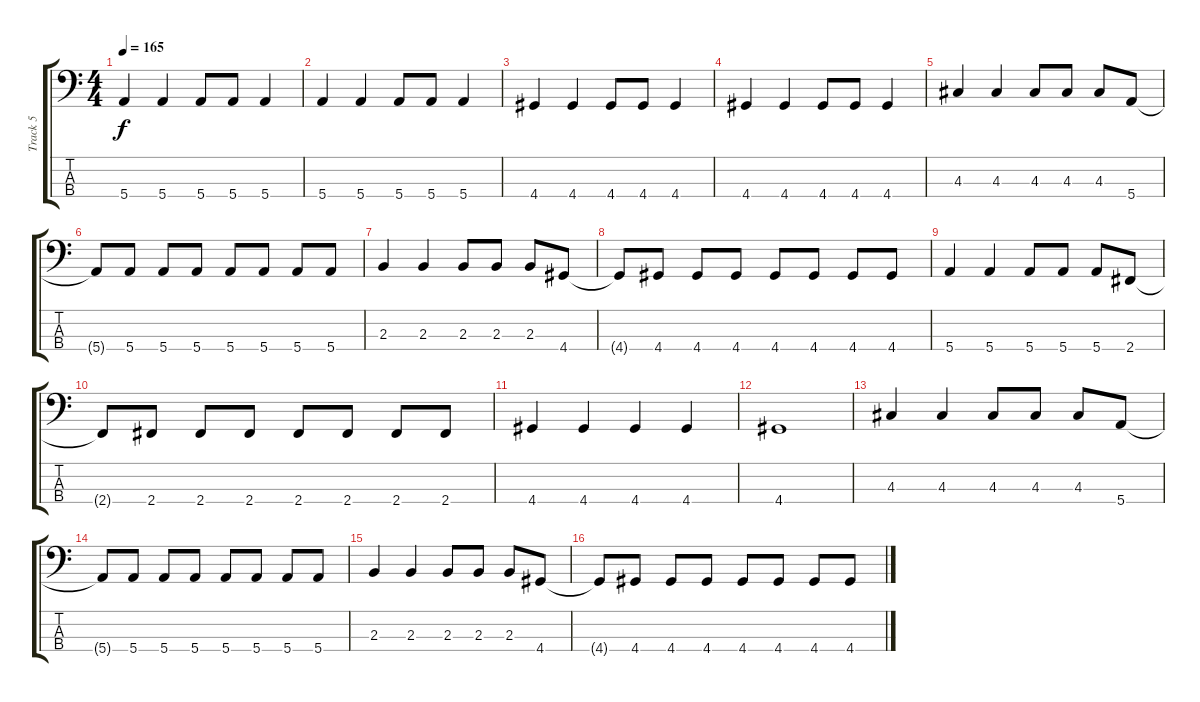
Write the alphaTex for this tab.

\track ("Track 5" "Track 5") {instrument electricbassfinger}
\staff {score tabs}
\tuning (G2 D2 A1 E1) {hide}
\ts (4 4)
\tempo 165
\clef f4
\ks c
5.4.4{dy f} 5.4.4 5.4.8 5.4.8 5.4.4 |
5.4.4 5.4.4 5.4.8 5.4.8 5.4.4 |
4.4.4 4.4.4 4.4.8 4.4.8 4.4.4 |
4.4.4 4.4.4 4.4.8 4.4.8 4.4.4 |
4.3.4 4.3.4 4.3.8 4.3.8 4.3.8 5.4.8 |
5.4{t}.8 5.4.8 5.4.8 5.4.8 5.4.8 5.4.8 5.4.8 5.4.8 |
2.3.4 2.3.4 2.3.8 2.3.8 2.3.8 4.4.8 |
4.4{t}.8 4.4.8 4.4.8 4.4.8 4.4.8 4.4.8 4.4.8 4.4.8 |
5.4.4 5.4.4 5.4.8 5.4.8 5.4.8 2.4.8 |
2.4{t}.8 2.4.8 2.4.8 2.4.8 2.4.8 2.4.8 2.4.8 2.4.8 |
4.4.4 4.4.4 4.4.4 4.4.4 |
4.4.1 |
4.3.4 4.3.4 4.3.8 4.3.8 4.3.8 5.4.8 |
5.4{t}.8 5.4.8 5.4.8 5.4.8 5.4.8 5.4.8 5.4.8 5.4.8 |
2.3.4 2.3.4 2.3.8 2.3.8 2.3.8 4.4.8 |
4.4{t}.8 4.4.8 4.4.8 4.4.8 4.4.8 4.4.8 4.4.8 4.4.8
